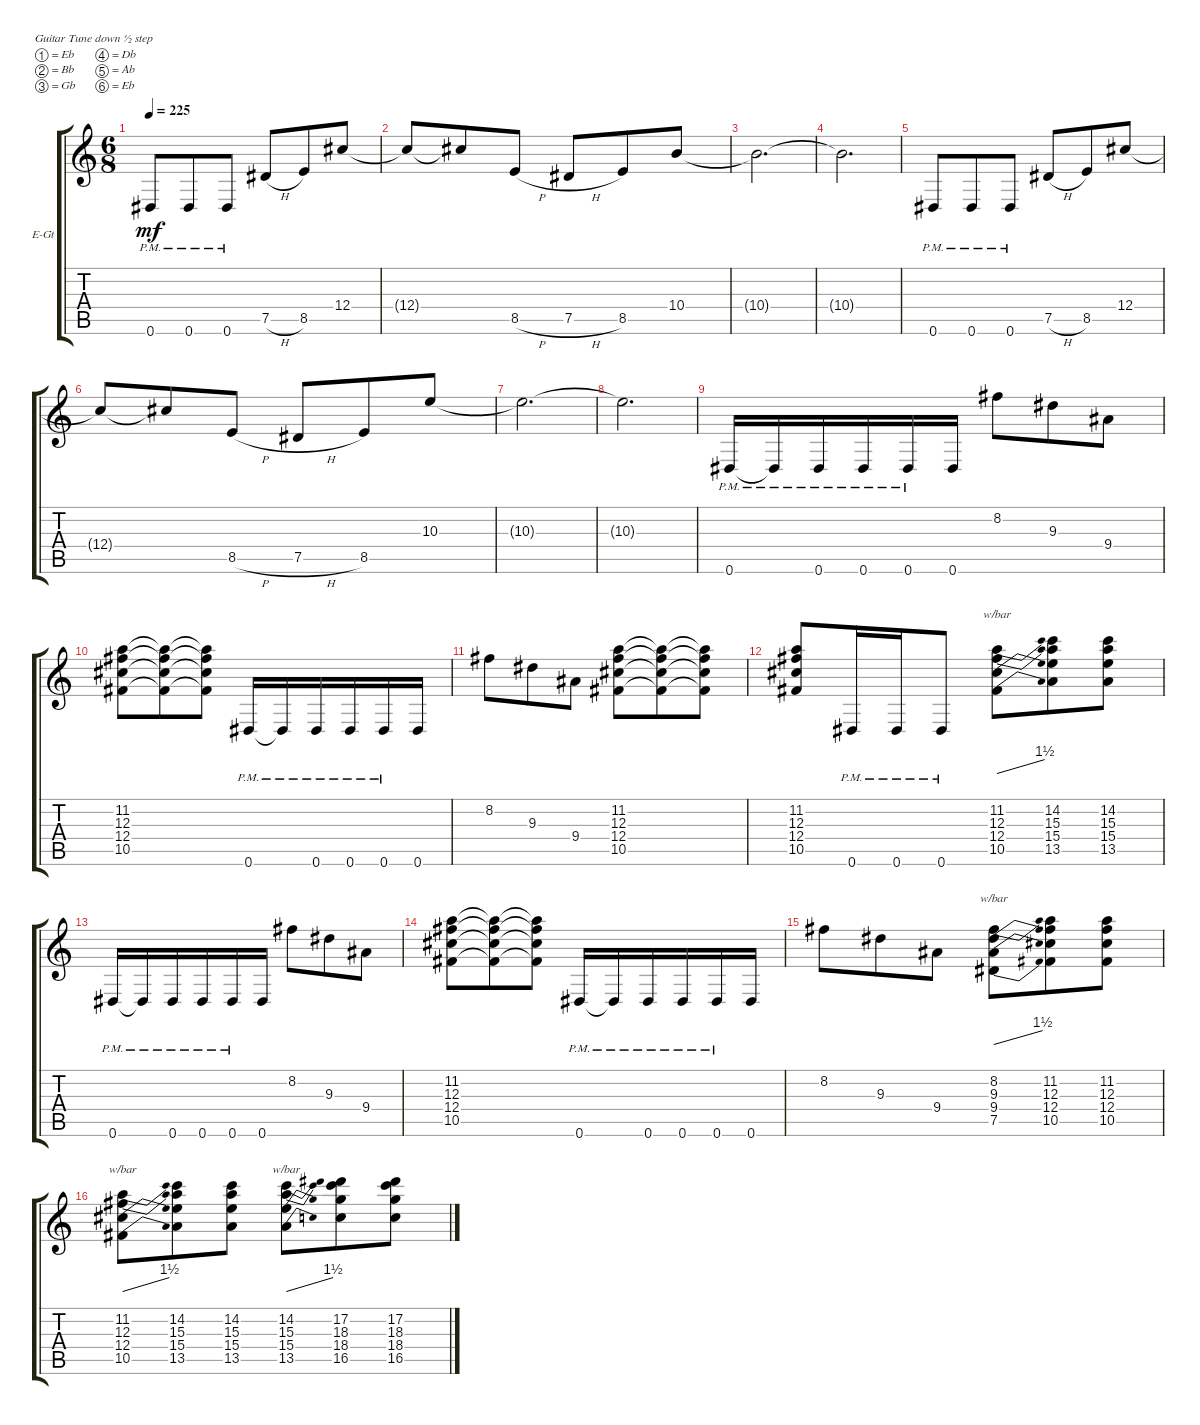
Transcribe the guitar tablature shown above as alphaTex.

\bracketExtendMode groupsimilarinstruments
\firstSystemTrackNameOrientation horizontal
\otherSystemsTrackNameOrientation horizontal
\track ("right" "E-Gt") {instrument distortionguitar}
\staff {score tabs}
\tuning (Eb4 Bb3 Gb3 Db3 Ab2 Eb2)
\ts (6 8)
\tempo 225
\clef g2
\ks c
0.6{pm}.8{dy mf} 0.6{pm}.8 0.6{pm}.8 7.5{h}.8 8.5.8 12.4.8 |
12.4{t}.8 12.4{t}.8 8.5{h}.8 7.5{h}.8 8.5.8 10.4.8 |
10.4{t}.2{d} |
10.4{t}.2{d} |
0.6{pm}.8 0.6{pm}.8 0.6{pm}.8 7.5{h}.8 8.5.8 12.4.8 |
12.4{t}.8 12.4{t}.8 8.5{h}.8 7.5{h}.8 8.5.8 10.3.8 |
10.3{t}.2{d} |
10.3{t}.2{d} |
0.6{pm}.16 0.6{pm t}.16 0.6{pm}.16 0.6{pm}.16 0.6{pm}.16 0.6.16 8.2.8 9.3.8 9.4.8 |
(12.4 12.3 10.5 11.2).8 (10.5{t} 12.4{t} 12.3{t} 11.2{t}).8 (11.2{t} 12.3{t} 12.4{t} 10.5{t}).8 0.6{pm}.16 0.6{pm t}.16 0.6{pm}.16 0.6{pm}.16 0.6{pm}.16 0.6.16 |
8.2.8 9.3.8 9.4.8 (12.4 12.3 10.5 11.2).8 (10.5{t} 12.4{t} 12.3{t} 11.2{t}).8 (11.2{t} 12.3{t} 12.4{t} 10.5{t}).8 |
(11.2 12.3 12.4 10.5).8 0.6{pm}.16 0.6{pm}.16 0.6{pm}.8 (10.5 12.4 12.3 11.2).8{tbe (dive default 48 0 59.4 6)} (14.2 15.3 15.4 13.5).8 (14.2 13.5 15.4 15.3).8 |
0.6{pm}.16 0.6{pm t}.16 0.6{pm}.16 0.6{pm}.16 0.6{pm}.16 0.6.16 8.2.8 9.3.8 9.4.8 |
(12.4 12.3 10.5 11.2).8 (10.5{t} 12.4{t} 12.3{t} 11.2{t}).8 (11.2{t} 12.3{t} 12.4{t} 10.5{t}).8 0.6{pm}.16 0.6{pm t}.16 0.6{pm}.16 0.6{pm}.16 0.6{pm}.16 0.6.16 |
8.2.8 9.3.8 9.4.8 (9.4 9.3 7.5 8.2).8{tbe (dive default 54.6 0 60 6)} (10.5 12.4 12.3 11.2).8 (11.2 12.3 12.4 10.5).8 |
(10.5 12.4 12.3 11.2).8{tbe (dive default 46.8 0 60 6)} (13.5 15.4 15.3 14.2).8 (13.5 15.4 15.3 14.2).8 (13.5 15.4 15.3 14.2).8{tbe (dive default 46.8 0 60 6)} (16.5 18.4 18.3 17.2).8 (16.5 18.4 18.3 17.2).8
